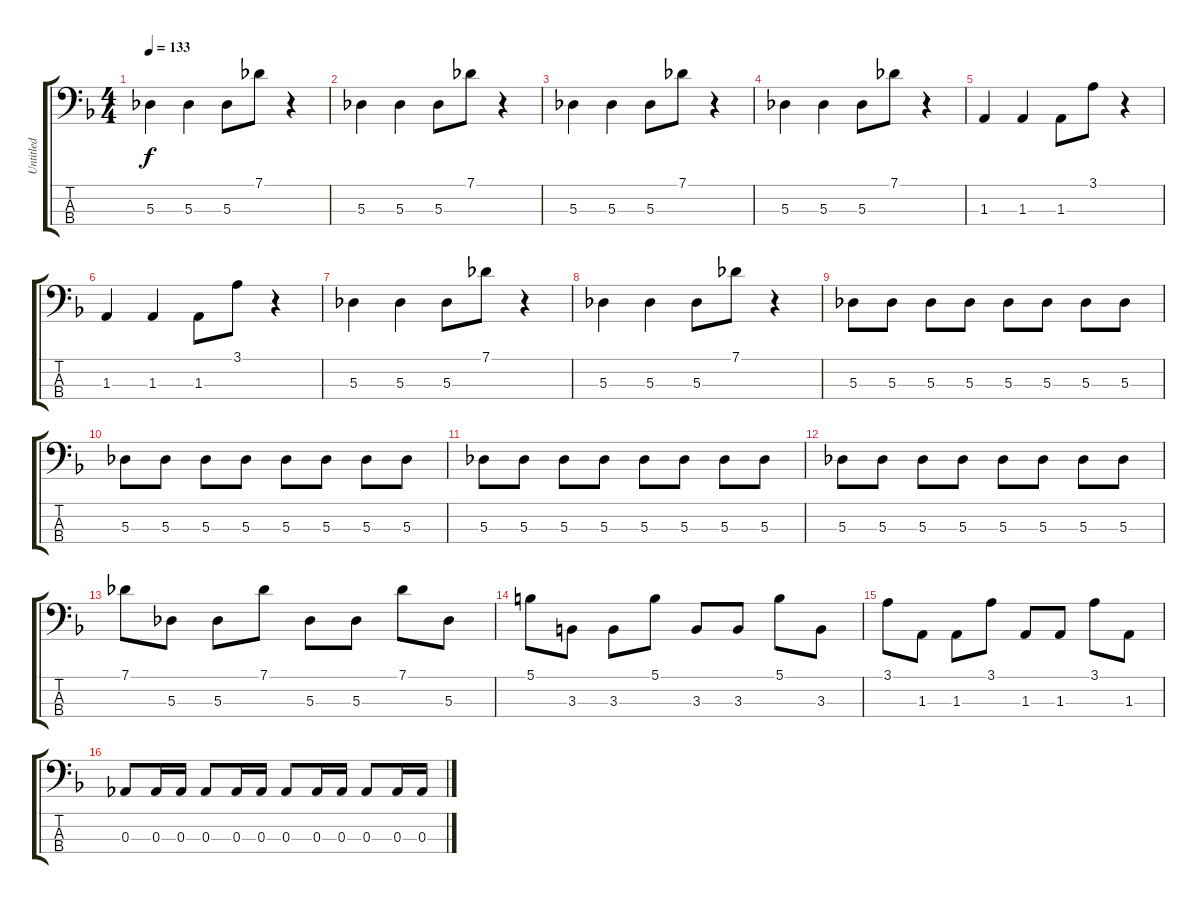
\track ("Untitled" "Untitled") {instrument electricbassfinger}
\staff {score tabs}
\tuning (Gb2 Db2 Ab1 Eb1) {hide}
\ts (4 4)
\tempo 133
\clef f4
\ks f
5.3.4{dy f} 5.3.4 5.3.8 7.1.8 r.4 |
5.3.4 5.3.4 5.3.8 7.1.8 r.4 |
5.3.4 5.3.4 5.3.8 7.1.8 r.4 |
5.3.4 5.3.4 5.3.8 7.1.8 r.4 |
1.3.4 1.3.4 1.3.8 3.1.8 r.4 |
1.3.4 1.3.4 1.3.8 3.1.8 r.4 |
5.3.4 5.3.4 5.3.8 7.1.8 r.4 |
5.3.4 5.3.4 5.3.8 7.1.8 r.4 |
5.3.8 5.3.8 5.3.8 5.3.8 5.3.8 5.3.8 5.3.8 5.3.8 |
5.3.8 5.3.8 5.3.8 5.3.8 5.3.8 5.3.8 5.3.8 5.3.8 |
5.3.8 5.3.8 5.3.8 5.3.8 5.3.8 5.3.8 5.3.8 5.3.8 |
5.3.8 5.3.8 5.3.8 5.3.8 5.3.8 5.3.8 5.3.8 5.3.8 |
7.1.8 5.3.8 5.3.8 7.1.8 5.3.8 5.3.8 7.1.8 5.3.8 |
5.1.8 3.3.8 3.3.8 5.1.8 3.3.8 3.3.8 5.1.8 3.3.8 |
3.1.8 1.3.8 1.3.8 3.1.8 1.3.8 1.3.8 3.1.8 1.3.8 |
0.3.8 0.3.16 0.3.16 0.3.8 0.3.16 0.3.16 0.3.8 0.3.16 0.3.16 0.3.8 0.3.16 0.3.16
